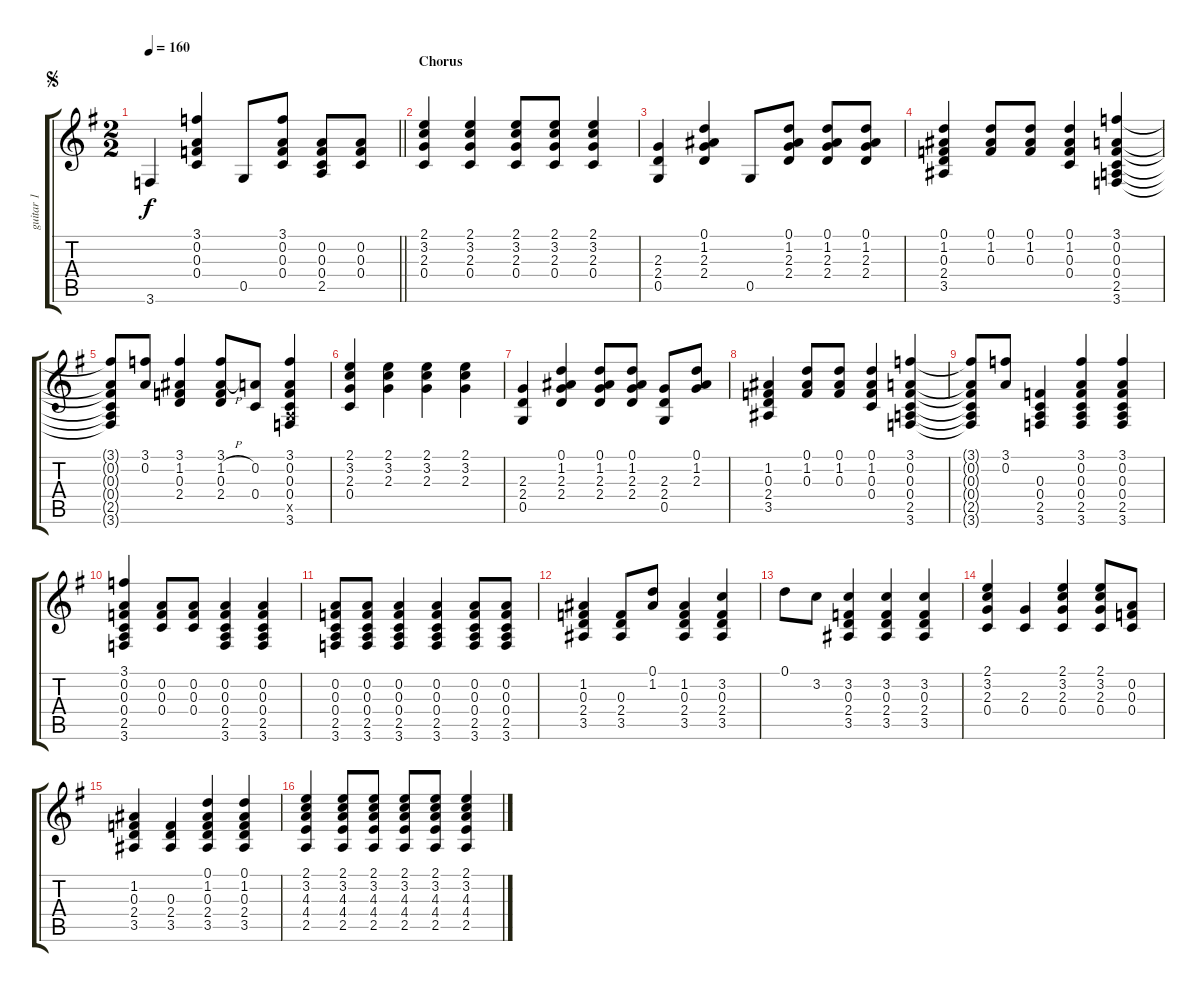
\track ("guitar 1" "guitar 1") {instrument acousticguitarsteel}
\staff {score tabs}
\tuning (D4 A3 F3 C3 G2 D2) {hide}
\ts (2 2)
\jump segno
\tempo 160
\clef g2
\barLineRight lightlight
\ks g
3.6.4{dy f} (3.1 0.2 0.3 0.4).4 0.5.8 (3.1 0.2 0.3 0.4).8 (0.2 0.3 0.4 2.5).8 (0.2 0.3 0.4).8 |
\section ("" "Chorus")
(2.1 3.2 2.3 0.4).4 (2.1 3.2 2.3 0.4).4 (2.1 3.2 2.3 0.4).8 (2.1 3.2 2.3 0.4).8 (2.1 3.2 2.3 0.4).4 |
(2.3 2.4 0.5).4 (0.1 1.2 2.3 2.4).4 0.5.8 (0.1 1.2 2.3 2.4).8 (0.1 1.2 2.3 2.4).8 (0.1 1.2 2.3 2.4).8 |
(0.1 1.2 0.3 2.4 3.5).4 (0.1 1.2 0.3).8 (0.1 1.2 0.3).8 (0.1 1.2 0.3 0.4).4 (3.1 0.2 0.3 0.4 2.5 3.6).4 |
(3.1{t} 0.2{t} 0.3{t} 0.4{t} 2.5{t} 3.6{t}).8 (3.1 0.2).8 (3.1 1.2 0.3 2.4).4 (3.1 1.2{h} 0.3 2.4).8 (0.2 0.4).8 (3.1 0.2 0.3 0.4 2.5{x} 3.6).4 |
(2.1 3.2 2.3 0.4).4 (2.1 3.2 2.3).4 (2.1 3.2 2.3).4 (2.1 3.2 2.3).4 |
(2.3 2.4 0.5).4 (0.1 1.2 2.3 2.4).4 (0.1 1.2 2.3 2.4).8 (0.1 1.2 2.3 2.4).8 (2.3 2.4 0.5).8 (0.1 1.2 2.3).8 |
(1.2 0.3 2.4 3.5).4 (0.1 1.2 0.3).8 (0.1 1.2 0.3).8 (0.1 1.2 0.3 0.4).4 (3.1 0.2 0.3 0.4 2.5 3.6).4 |
(3.1{t} 0.2{t} 0.3{t} 0.4{t} 2.5{t} 3.6{t}).8 (3.1 0.2).8 (0.3 0.4 2.5 3.6).4 (3.1 0.2 0.3 0.4 2.5 3.6).4 (3.1 0.2 0.3 0.4 2.5 3.6).4 |
(3.1 0.2 0.3 0.4 2.5 3.6).4 (0.2 0.3 0.4).8 (0.2 0.3 0.4).8 (0.2 0.3 0.4 2.5 3.6).4 (0.2 0.3 0.4 2.5 3.6).4 |
(0.2 0.3 0.4 2.5 3.6).8 (0.2 0.3 0.4 2.5 3.6).8 (0.2 0.3 0.4 2.5 3.6).4 (0.2 0.3 0.4 2.5 3.6).4 (0.2 0.3 0.4 2.5 3.6).8 (0.2 0.3 0.4 2.5 3.6).8 |
(1.2 0.3 2.4 3.5).4 (0.3 2.4 3.5).8 (0.1 1.2).8 (1.2 0.3 2.4 3.5).4 (3.2 0.3 2.4 3.5).4 |
0.1.8 3.2.8 (3.2 0.3 2.4 3.5).4 (3.2 0.3 2.4 3.5).4 (3.2 0.3 2.4 3.5).4 |
(2.1 3.2 2.3 0.4).4 (2.3 0.4).4 (2.1 3.2 2.3 0.4).4 (2.1 3.2 2.3 0.4).8 (0.2 0.3 0.4).8 |
(1.2 0.3 2.4 3.5).4 (0.3 2.4 3.5).4 (0.1 1.2 0.3 2.4 3.5).4 (0.1 1.2 0.3 2.4 3.5).4 |
(2.1 3.2 4.3 4.4 2.5).4 (2.1 3.2 4.3 4.4 2.5).8 (2.1 3.2 4.3 4.4 2.5).8 (2.1 3.2 4.3 4.4 2.5).8 (2.1 3.2 4.3 4.4 2.5).8 (2.1 3.2 4.3 4.4 2.5).4
